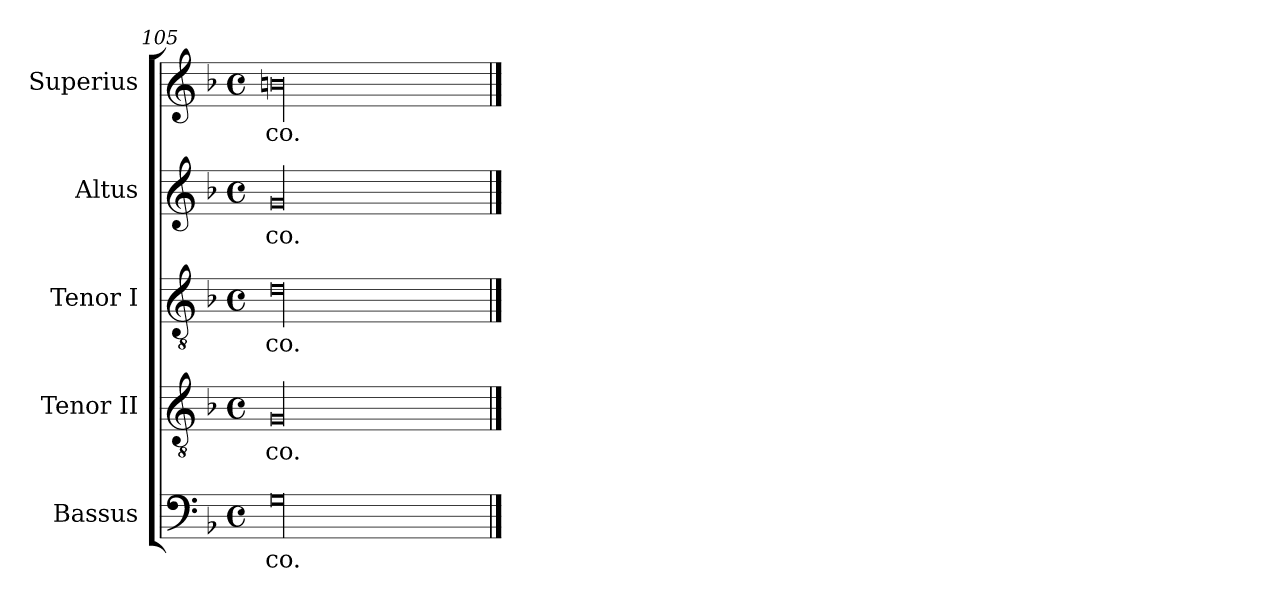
**kern	**text	**kern	**text	**kern	**text	**kern	**text	**kern	**text
*part5	*part5	*part4	*part4	*part3	*part3	*part2	*part2	*part1	*part1
*staff5	*staff5	*staff4	*staff4	*staff3	*staff3	*staff2	*staff2	*staff1	*staff1
*I"Bassus	*	*I"Tenor II	*	*I"Tenor I	*	*I"Altus	*	*I"Superius	*
*I'B.	*	*I'T.	*	*	*	*I'A.	*	*I'S.	*
*clefF4	*	*clefGv2	*	*clefGv2	*	*clefG2	*	*clefG2	*
*	*	*ITrd7c12	*	*	*	*	*	*	*
*k[b-]	*	*k[b-]	*	*k[b-]	*	*k[b-]	*	*k[b-]	*
*F:	*	*F:	*	*F:	*	*F:	*	*F:	*
*M4/4	*	*M4/4	*	*M4/4	*	*M4/4	*	*M4/4	*
*met(c)	*	*met(c)	*	*met(c)	*	*met(c)	*	*met(c)	*
=105	=105	=105	=105	=105	=105	=105	=105	=105	=105
!	!LO:LY:b:color=#000000	!	!	!	!	!	!	!	!
!	!	!	!LO:LY:b:color=#000000	!	!	!	!	!	!
!	!	!	!	!	!LO:LY:b:color=#000000	!	!	!	!
!	!	!	!	!	!	!	!LO:LY:b:color=#000000	!	!
!	!	!	!	!	!	!	!	!	!LO:LY:b:color=#000000
00Gi	-co.	00GGi	-co.	00di	-co.	00gi	-co.	00bni	-co.
==	==	==	==	==	==	==	==	==	==
*-	*-	*-	*-	*-	*-	*-	*-	*-	*-
